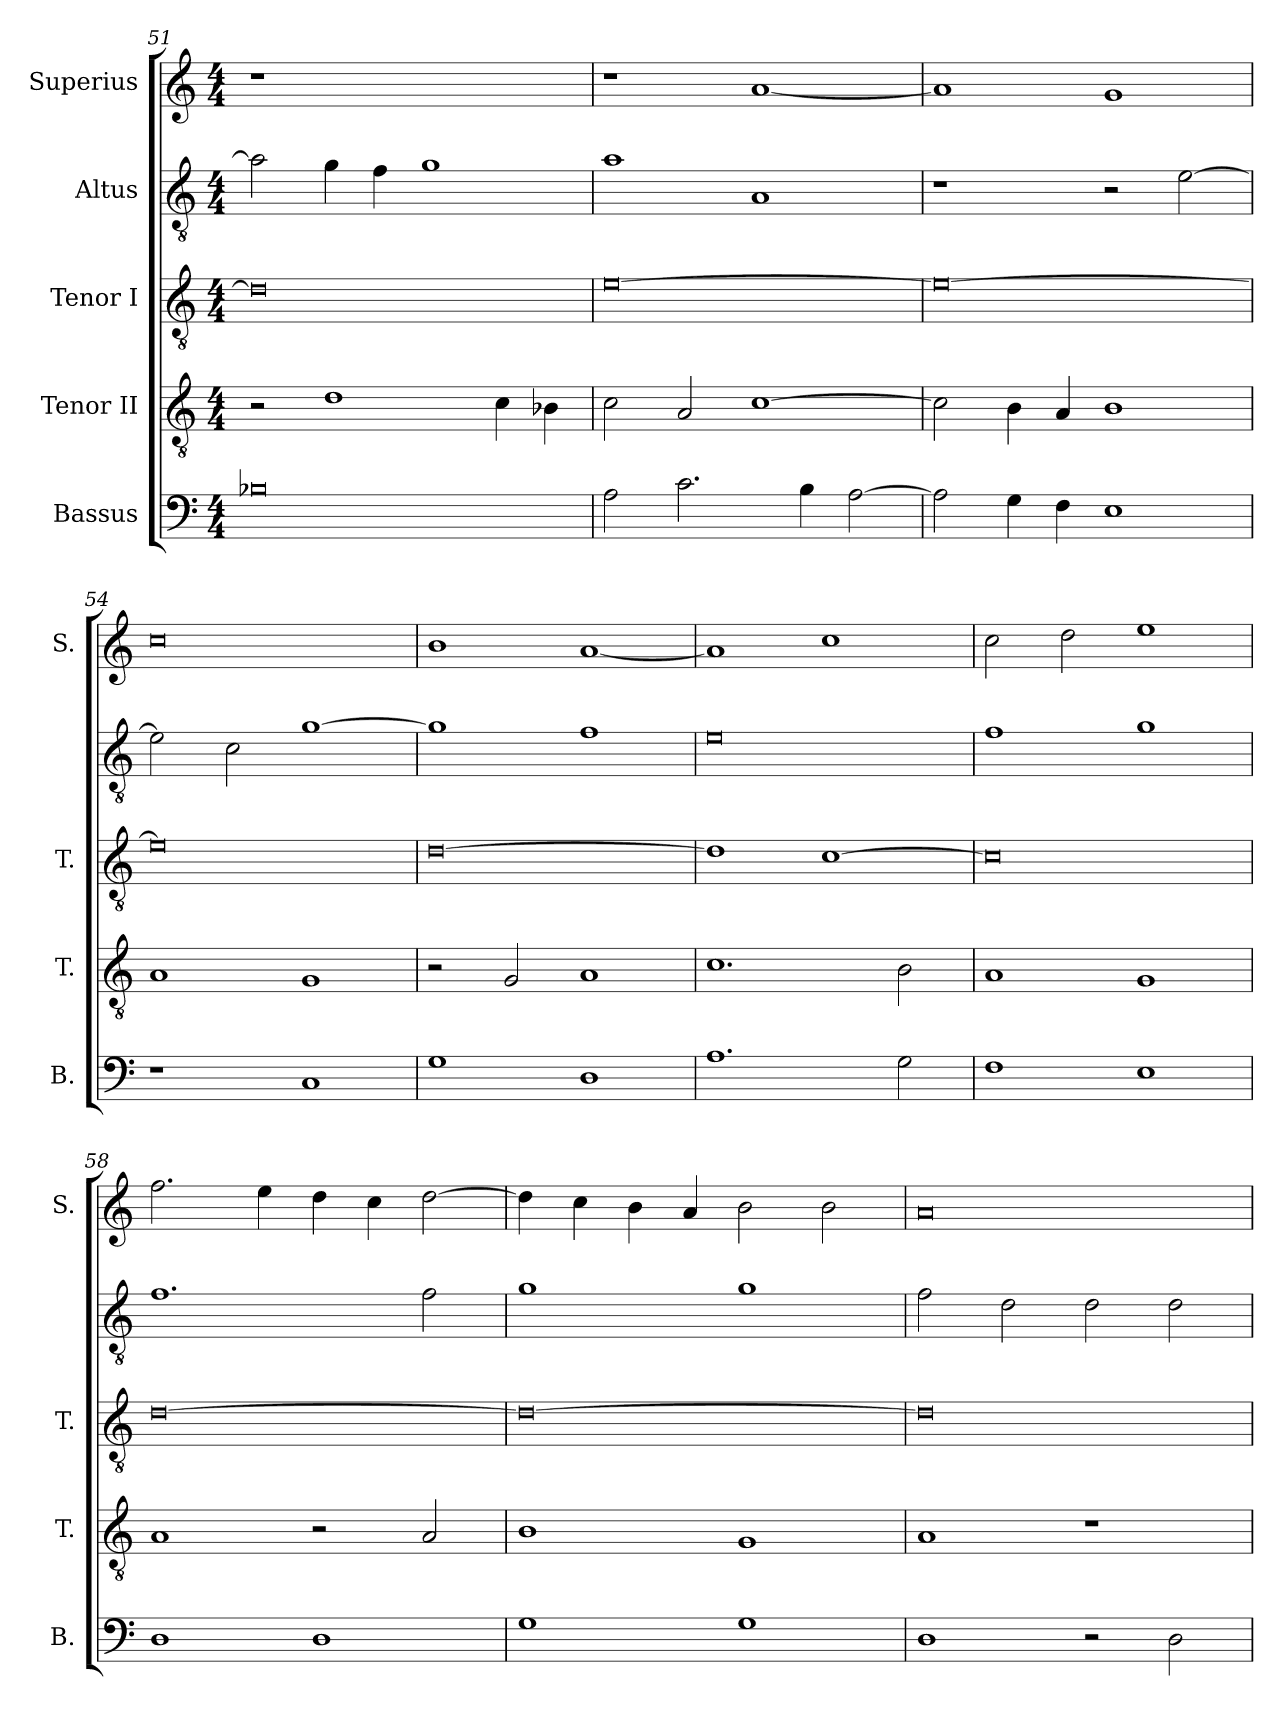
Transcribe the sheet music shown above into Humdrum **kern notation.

**kern	**kern	**kern	**kern	**kern
*part5	*part4	*part3	*part2	*part1
*staff5	*staff4	*staff3	*staff2	*staff1
*I"Bassus	*I"Tenor II	*I"Tenor I	*I"Altus	*I"Superius
*I'B.	*I'T.	*I'T.	*	*I'S.
*clefF4	*clefGv2	*clefGv2	*clefGv2	*clefG2
*	*ITrd7c12	*ITrd7c12	*ITrd7c12	*
*k[]	*k[]	*k[]	*k[]	*k[]
*C:	*C:	*C:	*C:	*C:
*M4/4	*M4/4	*M4/4	*M4/4	*M4/4
=51	=51	=51	=51	=51
!	!	!	!	!LO:N:vis=1
0B-Xi	2r	0Di]	2Ai\]	1r
.	1Di	.	4Gi\	.
.	.	.	4Fi\	.
.	.	.	1Gi	1ryy
.	4Ci\	.	.	.
.	4BB-Xi\	.	.	.
=52	=52	=52	=52	=52
2Ai\	2Ci\	[>0Ei	1Ai	1r
2.ci\	2AAi/	.	.	.
.	[>1Ci	.	1AAi	[<1ai
4Bi\	.	.	.	.
[>2Ai\	.	.	.	.
=53	=53	=53	=53	=53
2Ai\]	2Ci\]	0Ei_>	1r	1ai]
4Gi\	4BBi\	.	.	.
4Fi\	4AAi/	.	.	.
1Ei	1BBi	.	2r	1gi
.	.	.	[>2Ei\	.
!!LO:LB:g=z
=54	=54	=54	=54	=54
1r	1AAi	0Ei]	2Ei\]	0cci
.	.	.	2Ci\	.
1Ci	1GGi	.	[>1Gi	.
=55	=55	=55	=55	=55
1Gi	2r	[>0Di	1Gi]	1bi
.	2GGi/	.	.	.
1Di	1AAi	.	1Fi	[<1ai
=56	=56	=56	=56	=56
1.Ai	1.Ci	1Di]	0Ei	1ai]
.	.	[>1Ci	.	1cci
2Gi\	2BBi\	.	.	.
=57	=57	=57	=57	=57
1Fi	1AAi	0Ci]	1Fi	2cci\
.	.	.	.	2ddi\
1Ei	1GGi	.	1Gi	1eei
=58	=58	=58	=58	=58
1Di	1AAi	[>0Di	1.Fi	2.ffi\
.	.	.	.	4eei\
1Di	2r	.	.	4ddi\
.	.	.	.	4cci\
.	2AAi/	.	2Fi\	[>2ddi\
!!LO:PB:g=z
=59	=59	=59	=59	=59
1Gi	1BBi	0Di_>	1Gi	4ddi\]
.	.	.	.	4cci\
.	.	.	.	4bi\
.	.	.	.	4ai/
1Gi	1GGi	.	1Gi	2bi\
.	.	.	.	2bi\
=60	=60	=60	=60	=60
1Di	1AAi	0Di]	2Fi\	0ai
.	.	.	2Di\	.
2r	1r	.	2Di\	.
2Di\	.	.	2Di\	.
=	=	=	=	=
*-	*-	*-	*-	*-
